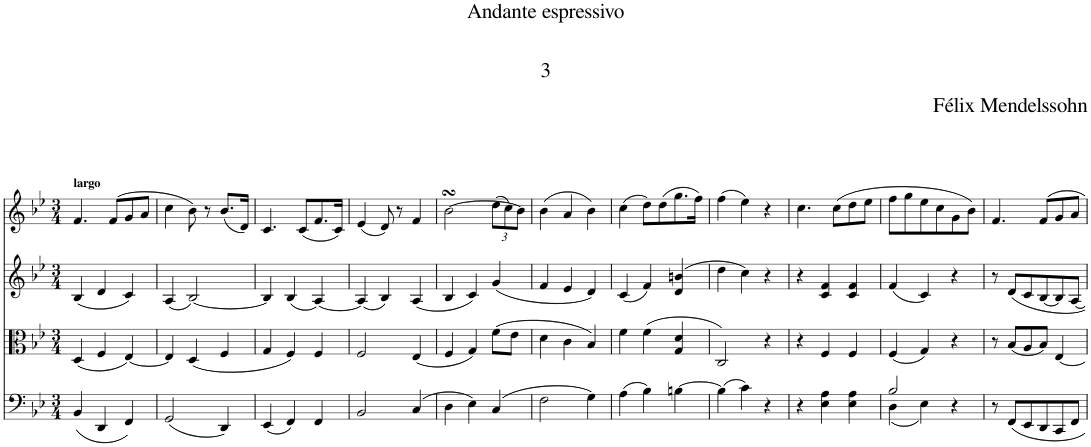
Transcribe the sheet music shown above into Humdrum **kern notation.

**kern	**kern	**kern	**kern
*part4	*part3	*part2	*part1
*staff4	*staff3	*staff2	*staff1
*I"Sampler	*I"Sampler	*I"Sampler	*I"Sampler
*I'Samp	*I'Samp	*I'Samp	*I'Samp
*clefF4	*clefC3	*clefG2	*clefG2
*k[b-e-]	*k[b-e-]	*k[b-e-]	*k[b-e-]
*M3/4	*M3/4	*M3/4	*M3/4
=1	=1	=1	=1
!	!	!	!LO:TX:a:B:t=largo
(4BB-/	(4D/	(4B-/	4.f/
4DD/	4F/	4d/	.
.	.	.	(8f/L
4FF/)	[4E-/)	4c/)	8g/
.	.	.	8a/J
=2	=2	=2	=2
(2GG/	4E-/]	(4A/	4cc\
.	(4D/	[2B-/)	8b-\)
.	.	.	8r
4DD/)	4F/	.	(8.b-/L
.	.	.	16d/Jk)
=3	=3	=3	=3
(4EE-/	4G/	4B-/]	4.c/
4FF/)	4F/)	(4B-/	.
.	.	.	(8c/L
4FF/	4F/	[4A/)	8.f/
.	.	.	16c/Jk)
=4	=4	=4	=4
2BB-/	2F/	(4A/]	(4e-/
.	.	4B-/)	8d/)
.	.	.	8r
(4C/	(4E-/	(4A/	4f/
=5	=5	=5	=5
4D\	4F/	4B-/	[2b-sSSs\
4E-\)	4G/)	4c/)	.
*	*	*	*Xbrackettup
(4C/	(8f\L	(4g/	(12dd\L
.	.	.	12cc\)
.	8e-\J	.	.
.	.	.	12b-\J]
=6	=6	=6	=6
2F\	4d\	4f/	(4b-\
.	4c\	4e-/	4a/
4G\)	4B-/)	4d/)	4b-\)
=7	=7	=7	=7
(4A\	4f\	(4c/	(4cc\
4B-\)	(4f\	4f/)	8dd\L)
.	.	.	(8dd\
[4Bn\	4G/ 4d/	(4d/ 4bn/	8.gg\
.	.	.	16ff\Jk)
=8	=8	=8	=8
(4B\]	2C/)	4dd\	(4ff\
4c\)	.	4cc\)	4ee-\)
4r	4r	4r	4r
=9	=9	=9	=9
4r	4r	4r	4.cc\
4E-\ 4A\	4F/	4c/ 4f/	.
.	.	.	(8cc\L
4E-\ 4A\	4F/	4c/ 4f/	8dd\
.	.	.	8ee-\J
=10	=10	=10	=10
*^	*	*	*
2B-/	(4D\	(4F/	(4f/	8ff\L
.	.	.	.	8gg\
.	4E-\)	4G/)	4c/)	8ee-\
.	.	.	.	8cc\
4r	4ryy	4r	4r	8g\
.	.	.	.	8b-\J)
*v	*v	*	*	*
=11	=11	=11	=11
8r	8r	8r	4.f/
8FF/L	(8B-/L	8d/L	.
8EE-/	8A/	8c/	.
8DD/	8B-/J)	[8B-/	8f/L
8CC/	[4E-/	8B-/]	8g/
8FF/J	.	[8A/J	8a/J
=	=	=	=
*-	*-	*-	*-
